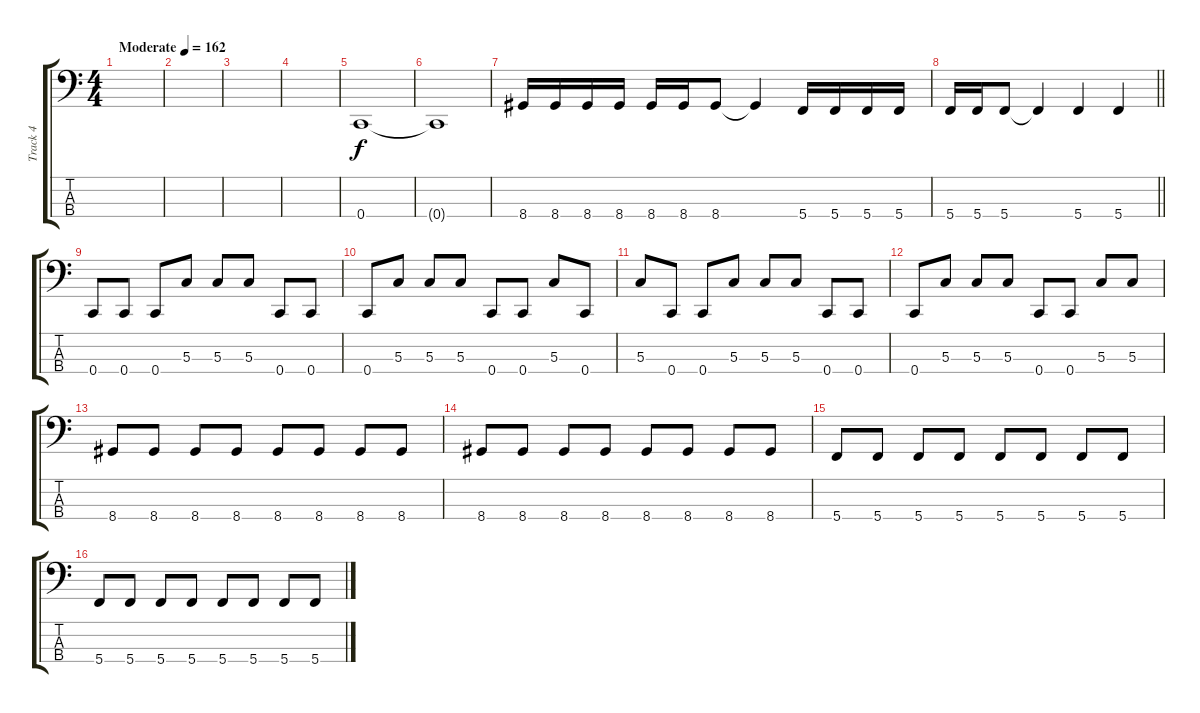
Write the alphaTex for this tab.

\track ("Track 4" "Track 4") {instrument electricbasspick}
\staff {score tabs}
\tuning (F2 C2 G1 C1) {hide}
\ts (4 4)
\tempo (162 "Moderate")
\clef f4
\ks c
|
|
|
|
0.4.1 |
0.4{t}.1 |
8.4.16 8.4.16 8.4.16 8.4.16 8.4.16 8.4.16 8.4.8 8.4{t}.4 5.4.16 5.4.16 5.4.16 5.4.16 |
\barLineRight lightlight
5.4.16 5.4.16 5.4.8 5.4{t}.4 5.4.4 5.4.4 |
0.4.8 0.4.8 0.4.8 5.3.8 5.3.8 5.3.8 0.4.8 0.4.8 |
0.4.8 5.3.8 5.3.8 5.3.8 0.4.8 0.4.8 5.3.8 0.4.8 |
5.3.8 0.4.8 0.4.8 5.3.8 5.3.8 5.3.8 0.4.8 0.4.8 |
0.4.8 5.3.8 5.3.8 5.3.8 0.4.8 0.4.8 5.3.8 5.3.8 |
8.4.8 8.4.8 8.4.8 8.4.8 8.4.8 8.4.8 8.4.8 8.4.8 |
8.4.8 8.4.8 8.4.8 8.4.8 8.4.8 8.4.8 8.4.8 8.4.8 |
5.4.8 5.4.8 5.4.8 5.4.8 5.4.8 5.4.8 5.4.8 5.4.8 |
5.4.8 5.4.8 5.4.8 5.4.8 5.4.8 5.4.8 5.4.8 5.4.8
